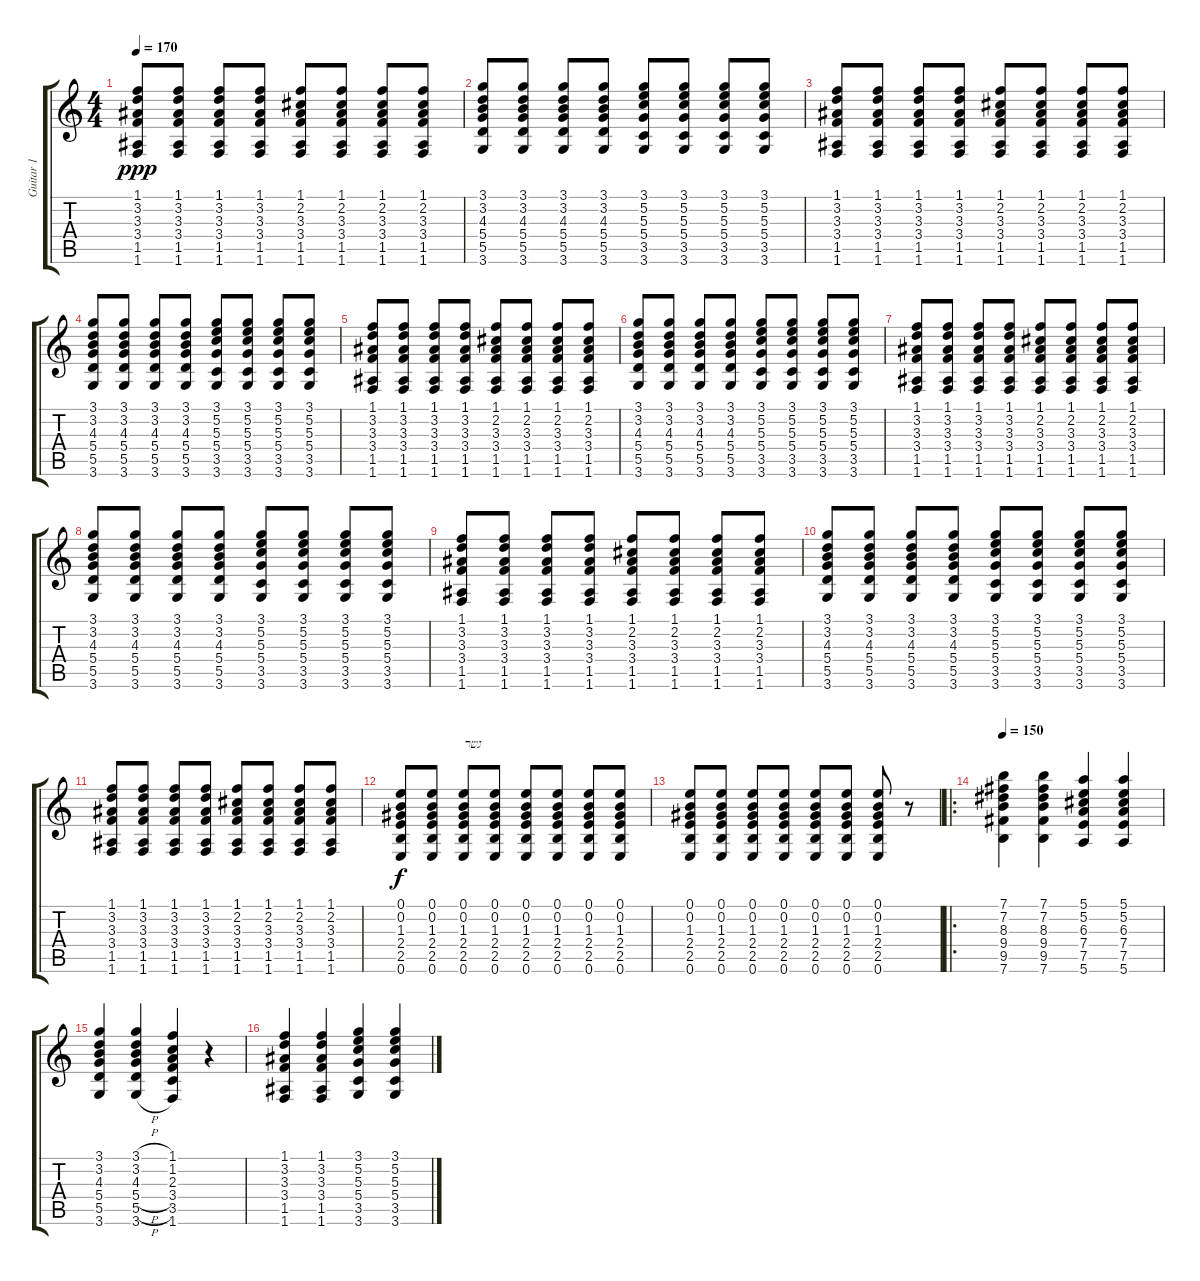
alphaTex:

\track ("Guitar 1" "Guitar 1") {instrument electricguitarclean}
\staff {score tabs}
\tuning (E4 B3 G3 D3 A2 E2) {hide}
\ts (4 4)
\tempo 170
\clef g2
\ks c
(1.1 3.2 3.3 3.4 1.5 1.6).8{dy ppp} (1.1 3.2 3.3 3.4 1.5 1.6).8 (1.1 3.2 3.3 3.4 1.5 1.6).8 (1.1 3.2 3.3 3.4 1.5 1.6).8 (1.1 2.2 3.3 3.4 1.5 1.6).8 (1.1 2.2 3.3 3.4 1.5 1.6).8 (1.1 2.2 3.3 3.4 1.5 1.6).8 (1.1 2.2 3.3 3.4 1.5 1.6).8 |
(3.1 3.2 4.3 5.4 5.5 3.6).8 (3.1 3.2 4.3 5.4 5.5 3.6).8 (3.1 3.2 4.3 5.4 5.5 3.6).8 (3.1 3.2 4.3 5.4 5.5 3.6).8 (3.1 5.2 5.3 5.4 3.5 3.6).8 (3.1 5.2 5.3 5.4 3.5 3.6).8 (3.1 5.2 5.3 5.4 3.5 3.6).8 (3.1 5.2 5.3 5.4 3.5 3.6).8 |
(1.1 3.2 3.3 3.4 1.5 1.6).8 (1.1 3.2 3.3 3.4 1.5 1.6).8 (1.1 3.2 3.3 3.4 1.5 1.6).8 (1.1 3.2 3.3 3.4 1.5 1.6).8 (1.1 2.2 3.3 3.4 1.5 1.6).8 (1.1 2.2 3.3 3.4 1.5 1.6).8 (1.1 2.2 3.3 3.4 1.5 1.6).8 (1.1 2.2 3.3 3.4 1.5 1.6).8 |
(3.1 3.2 4.3 5.4 5.5 3.6).8 (3.1 3.2 4.3 5.4 5.5 3.6).8 (3.1 3.2 4.3 5.4 5.5 3.6).8 (3.1 3.2 4.3 5.4 5.5 3.6).8 (3.1 5.2 5.3 5.4 3.5 3.6).8 (3.1 5.2 5.3 5.4 3.5 3.6).8 (3.1 5.2 5.3 5.4 3.5 3.6).8 (3.1 5.2 5.3 5.4 3.5 3.6).8 |
(1.1 3.2 3.3 3.4 1.5 1.6).8 (1.1 3.2 3.3 3.4 1.5 1.6).8 (1.1 3.2 3.3 3.4 1.5 1.6).8 (1.1 3.2 3.3 3.4 1.5 1.6).8 (1.1 2.2 3.3 3.4 1.5 1.6).8 (1.1 2.2 3.3 3.4 1.5 1.6).8 (1.1 2.2 3.3 3.4 1.5 1.6).8 (1.1 2.2 3.3 3.4 1.5 1.6).8 |
(3.1 3.2 4.3 5.4 5.5 3.6).8 (3.1 3.2 4.3 5.4 5.5 3.6).8 (3.1 3.2 4.3 5.4 5.5 3.6).8 (3.1 3.2 4.3 5.4 5.5 3.6).8 (3.1 5.2 5.3 5.4 3.5 3.6).8 (3.1 5.2 5.3 5.4 3.5 3.6).8 (3.1 5.2 5.3 5.4 3.5 3.6).8 (3.1 5.2 5.3 5.4 3.5 3.6).8 |
(1.1 3.2 3.3 3.4 1.5 1.6).8 (1.1 3.2 3.3 3.4 1.5 1.6).8 (1.1 3.2 3.3 3.4 1.5 1.6).8 (1.1 3.2 3.3 3.4 1.5 1.6).8 (1.1 2.2 3.3 3.4 1.5 1.6).8 (1.1 2.2 3.3 3.4 1.5 1.6).8 (1.1 2.2 3.3 3.4 1.5 1.6).8 (1.1 2.2 3.3 3.4 1.5 1.6).8 |
(3.1 3.2 4.3 5.4 5.5 3.6).8 (3.1 3.2 4.3 5.4 5.5 3.6).8 (3.1 3.2 4.3 5.4 5.5 3.6).8 (3.1 3.2 4.3 5.4 5.5 3.6).8 (3.1 5.2 5.3 5.4 3.5 3.6).8 (3.1 5.2 5.3 5.4 3.5 3.6).8 (3.1 5.2 5.3 5.4 3.5 3.6).8 (3.1 5.2 5.3 5.4 3.5 3.6).8 |
(1.1 3.2 3.3 3.4 1.5 1.6).8 (1.1 3.2 3.3 3.4 1.5 1.6).8 (1.1 3.2 3.3 3.4 1.5 1.6).8 (1.1 3.2 3.3 3.4 1.5 1.6).8 (1.1 2.2 3.3 3.4 1.5 1.6).8 (1.1 2.2 3.3 3.4 1.5 1.6).8 (1.1 2.2 3.3 3.4 1.5 1.6).8 (1.1 2.2 3.3 3.4 1.5 1.6).8 |
(3.1 3.2 4.3 5.4 5.5 3.6).8 (3.1 3.2 4.3 5.4 5.5 3.6).8 (3.1 3.2 4.3 5.4 5.5 3.6).8 (3.1 3.2 4.3 5.4 5.5 3.6).8 (3.1 5.2 5.3 5.4 3.5 3.6).8 (3.1 5.2 5.3 5.4 3.5 3.6).8 (3.1 5.2 5.3 5.4 3.5 3.6).8 (3.1 5.2 5.3 5.4 3.5 3.6).8 |
(1.1 3.2 3.3 3.4 1.5 1.6).8 (1.1 3.2 3.3 3.4 1.5 1.6).8 (1.1 3.2 3.3 3.4 1.5 1.6).8 (1.1 3.2 3.3 3.4 1.5 1.6).8 (1.1 2.2 3.3 3.4 1.5 1.6).8 (1.1 2.2 3.3 3.4 1.5 1.6).8 (1.1 2.2 3.3 3.4 1.5 1.6).8 (1.1 2.2 3.3 3.4 1.5 1.6).8 |
(0.1 0.2 1.3 2.4 2.5 0.6).8{dy f} (0.1 0.2 1.3 2.4 2.5 0.6).8 (0.1 0.2 1.3 2.4 2.5 0.6).8{txt "גשר"} (0.1 0.2 1.3 2.4 2.5 0.6).8 (0.1 0.2 1.3 2.4 2.5 0.6).8 (0.1 0.2 1.3 2.4 2.5 0.6).8 (0.1 0.2 1.3 2.4 2.5 0.6).8 (0.1 0.2 1.3 2.4 2.5 0.6).8 |
(0.1 0.2 1.3 2.4 2.5 0.6).8 (0.1 0.2 1.3 2.4 2.5 0.6).8 (0.1 0.2 1.3 2.4 2.5 0.6).8 (0.1 0.2 1.3 2.4 2.5 0.6).8 (0.1 0.2 1.3 2.4 2.5 0.6).8 (0.1 0.2 1.3 2.4 2.5 0.6).8 (0.1 0.2 1.3 2.4 2.5 0.6).8 r.8 |
\ro
\tempo 150
(7.1 7.2 8.3 9.4 9.5 7.6).4 (7.1 7.2 8.3 9.4 9.5 7.6).4 (5.1 5.2 6.3 7.4 7.5 5.6).4 (5.1 5.2 6.3 7.4 7.5 5.6).4 |
(3.1 3.2 4.3 5.4 5.5 3.6).4 (3.1{h} 3.2{h} 4.3{h} 5.4{h} 5.5{h} 3.6{h}).4 (1.1 1.2 2.3 3.4 3.5 1.6).4 r.4 |
(1.1 3.2 3.3 3.4 1.5 1.6).4 (1.1 3.2 3.3 3.4 1.5 1.6).4 (3.1 5.2 5.3 5.4 3.5 3.6).4 (3.1 5.2 5.3 5.4 3.5 3.6).4
